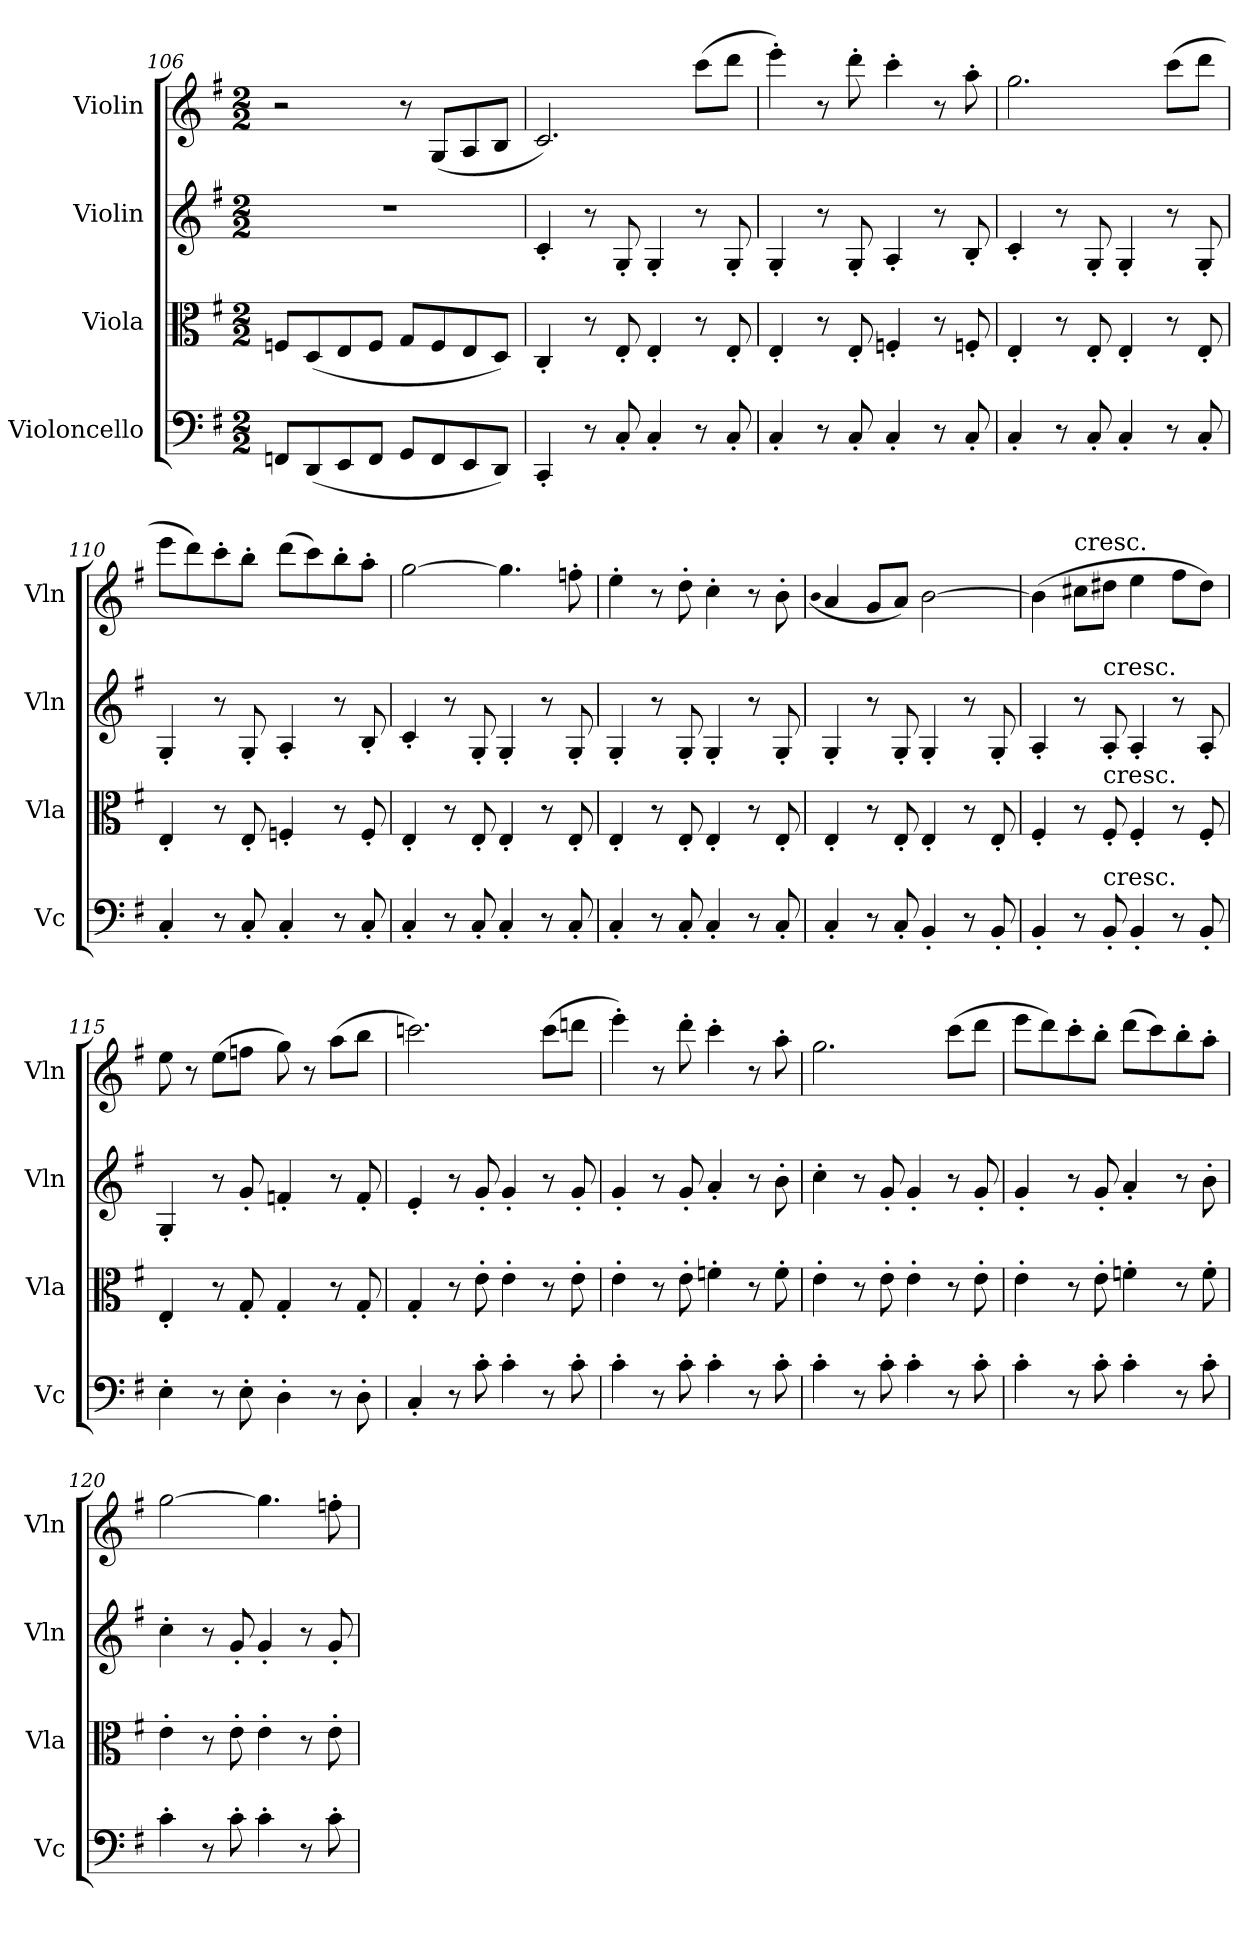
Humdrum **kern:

**kern	**kern	**kern	**kern
*part4	*part3	*part2	*part1
*staff4	*staff3	*staff2	*staff1
*I"Violoncello	*I"Viola	*I"Violin	*I"Violin
*I'Vc	*I'Vla	*I'Vln	*I'Vln
*clefF4	*clefC3	*clefG2	*clefG2
*k[f#]	*k[f#]	*k[f#]	*k[f#]
*e:	*e:	*e:	*e:
*M2/2	*M2/2	*M2/2	*M2/2
=106	=106	=106	=106
8FFn/L	8Fn/L	1r	2r
(8DD/	(8D/	.	.
8EE/	8E/	.	.
8FF/J	8F/J	.	.
8GG/L	8G/L	.	8r
8FF/	8F/	.	(8G/L
8EE/	8E/	.	8A/
8DD/J)	8D/J)	.	8B/J
=107	=107	=107	=107
4CC'/	4C'/	4c'/	2.c/)
8r	8r	8r	.
8C'/	8E'/	8G'/	.
4C'/	4E'/	4G'/	.
8r	8r	8r	(8ccc\L
8C'/	8E'/	8G'/	8ddd\J
=108	=108	=108	=108
4C'/	4E'/	4G'/	4eee'\)
8r	8r	8r	8r
8C'/	8E'/	8G'/	8ddd'\
4C'/	4Fn'/	4A'/	4ccc'\
8r	8r	8r	8r
8C'/	8Fn'/	8B'/	8aa'\
=109	=109	=109	=109
4C'/	4E'/	4c'/	2.gg\
8r	8r	8r	.
8C'/	8E'/	8G'/	.
4C'/	4E'/	4G'/	.
8r	8r	8r	(8ccc\L
8C'/	8E'/	8G'/	8ddd\J
=110	=110	=110	=110
4C'/	4E'/	4G'/	8eee\L
.	.	.	8ddd\)
8r	8r	8r	8ccc'\
8C'/	8E'/	8G'/	8bb'\J
4C'/	4Fn'/	4A'/	(8ddd\L
.	.	.	8ccc\)
8r	8r	8r	8bb'\
8C'/	8F'/	8B'/	8aa'\J
=111	=111	=111	=111
4C'/	4E'/	4c'/	[2gg\
8r	8r	8r	.
8C'/	8E'/	8G'/	.
4C'/	4E'/	4G'/	4.gg\]
8r	8r	8r	.
8C'/	8E'/	8G'/	8ffn'\
=112	=112	=112	=112
4C'/	4E'/	4G'/	4ee'\
8r	8r	8r	8r
8C'/	8E'/	8G'/	8dd'\
4C'/	4E'/	4G'/	4cc'\
8r	8r	8r	8r
8C'/	8E'/	8G'/	8b'\
=113	=113	=113	=113
.	.	.	(qb
4C'/	4E'/	4G'/	4a/
8r	8r	8r	8g/L
8C'/	8E'/	8G'/	8a/J)
4BB'/	4E'/	4G'/	[2b\
8r	8r	8r	.
8BB'/	8E'/	8G'/	.
=114	=114	=114	=114
4BB'/	4F#'/	4A'/	(4b\]
!	!	!	!LO:TX:t=cresc.
8r	8r	8r	8cc#X\L
!	!	!LO:TX:t=cresc.	!
!	!LO:TX:t=cresc.	!	!
!LO:TX:t=cresc.	!	!	!
8BB'/	8F#'/	8A'/	8dd#X\J
4BB'/	4F#'/	4A'/	4ee\
8r	8r	8r	8ff#\L
8BB'/	8F#'/	8A'/	8dd#\J)
=115	=115	=115	=115
4E'\	4E'/	4G'/	8ee\
.	.	.	8r
8r	8r	8r	(8ee\L
8E'\	8G'/	8g'/	8ffn\J
4D'\	4G'/	4fn'/	8gg\)
.	.	.	8r
8r	8r	8r	(8aa\L
8D'\	8G'/	8f'/	8bb\J
=116	=116	=116	=116
4C'/	4G'/	4e'/	2.cccn\)
8r	8r	8r	.
8c'\	8e'\	8g'/	.
4c'\	4e'\	4g'/	.
8r	8r	8r	(8ccc\L
8c'\	8e'\	8g'/	8dddn\J
=117	=117	=117	=117
4c'\	4e'\	4g'/	4eee'\)
8r	8r	8r	8r
8c'\	8e'\	8g'/	8ddd'\
4c'\	4fn'\	4a'/	4ccc'\
8r	8r	8r	8r
8c'\	8f'\	8b'\	8aa'\
=118	=118	=118	=118
4c'\	4e'\	4cc'\	2.gg\
8r	8r	8r	.
8c'\	8e'\	8g'/	.
4c'\	4e'\	4g'/	.
8r	8r	8r	(8ccc\L
8c'\	8e'\	8g'/	8ddd\J
=119	=119	=119	=119
4c'\	4e'\	4g'/	8eee\L
.	.	.	8ddd\)
8r	8r	8r	8ccc'\
8c'\	8e'\	8g'/	8bb'\J
4c'\	4fn'\	4a'/	(8ddd\L
.	.	.	8ccc\)
8r	8r	8r	8bb'\
8c'\	8f'\	8b'\	8aa'\J
=120	=120	=120	=120
4c'\	4e'\	4cc'\	[2gg\
8r	8r	8r	.
8c'\	8e'\	8g'/	.
4c'\	4e'\	4g'/	4.gg\]
8r	8r	8r	.
8c'\	8e'\	8g'/	8ffn'\
=	=	=	=
*-	*-	*-	*-
